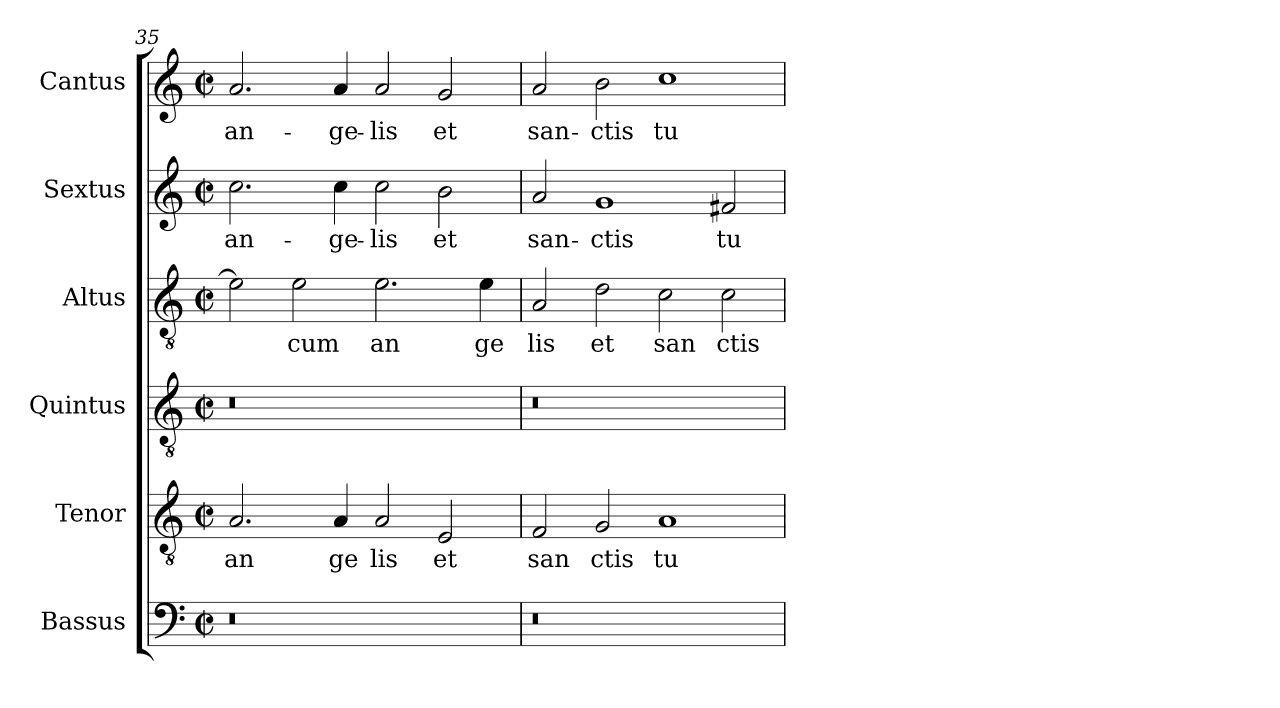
**kern	**kern	**text	**kern	**kern	**text	**kern	**text	**kern	**text
*part6	*part5	*part5	*part4	*part3	*part3	*part2	*part2	*part1	*part1
*staff6	*staff5	*staff5	*staff4	*staff3	*staff3	*staff2	*staff2	*staff1	*staff1
*I"Bassus	*I"Tenor	*	*I"Quintus	*I"Altus	*	*I"Sextus	*	*I"Cantus	*
!!LO:LB:g=z
*clefF4	*clefGv2	*	*clefGv2	*clefGv2	*	*clefG2	*	*clefG2	*
*	*	*	*	*	*	*k[]	*	*	*
*	*	*	*	*	*	*C:	*	*	*
*M2/2	*M2/2	*	*M2/2	*M2/2	*	*M2/2	*	*M2/2	*
*met(c|)	*met(c|)	*	*met(c|)	*met(c|)	*	*met(c|)	*	*met(c|)	*
=35	=35	=35	=35	=35	=35	=35	=35	=35	=35
!	!	!LO:LY:b:cj	!	!	!	!	!LO:LY:b:cj	!	!LO:LY:b:cj
0r	2.A/	an	0r	2e\]	.	2.cc\	an-	2.a/	an-
!	!	!	!	!	!LO:LY:b:cj	!	!	!	!
.	.	.	.	2e\	cum	.	.	.	.
!	!	!LO:LY:b:cj	!	!	!	!	!LO:LY:b:cj	!	!LO:LY:b:cj
.	4A/	ge	.	.	.	4cc\	-ge-	4a/	-ge-
!	!	!LO:LY:b:cj	!	!	!LO:LY:b:cj	!	!LO:LY:b:cj	!	!LO:LY:b:cj
.	2A/	lis	.	2.e\	an	2cc\	-lis	2a/	-lis
!	!	!LO:LY:b:cj	!	!	!	!	!LO:LY:b:cj	!	!LO:LY:b:cj
.	2E/	et	.	.	.	2b\	et	2g/	et
!	!	!	!	!	!LO:LY:b:cj	!	!	!	!
.	.	.	.	4e\	ge	.	.	.	.
=36	=36	=36	=36	=36	=36	=36	=36	=36	=36
!	!	!LO:LY:b:cj	!	!	!LO:LY:b:cj	!	!LO:LY:b:cj	!	!LO:LY:b:cj
0r	2F/	san	0r	2A/	lis	2a/	san-	2a/	san-
!	!	!LO:LY:b:cj	!	!	!LO:LY:b:cj	!	!LO:LY:b:cj	!	!LO:LY:b:cj
.	2G/	ctis	.	2d\	et	1g	-ctis	2b\	-ctis
!	!	!LO:LY:b:cj	!	!	!LO:LY:b:cj	!	!	!	!LO:LY:b:cj
.	1A	tu	.	2c\	san	.	.	1cc	tu-
!	!	!	!	!	!LO:LY:b:cj	!	!LO:LY:b:cj	!	!
.	.	.	.	2c\	ctis	2f#/	tu-	.	.
=	=	=	=	=	=	=	=	=	=
*-	*-	*-	*-	*-	*-	*-	*-	*-	*-
